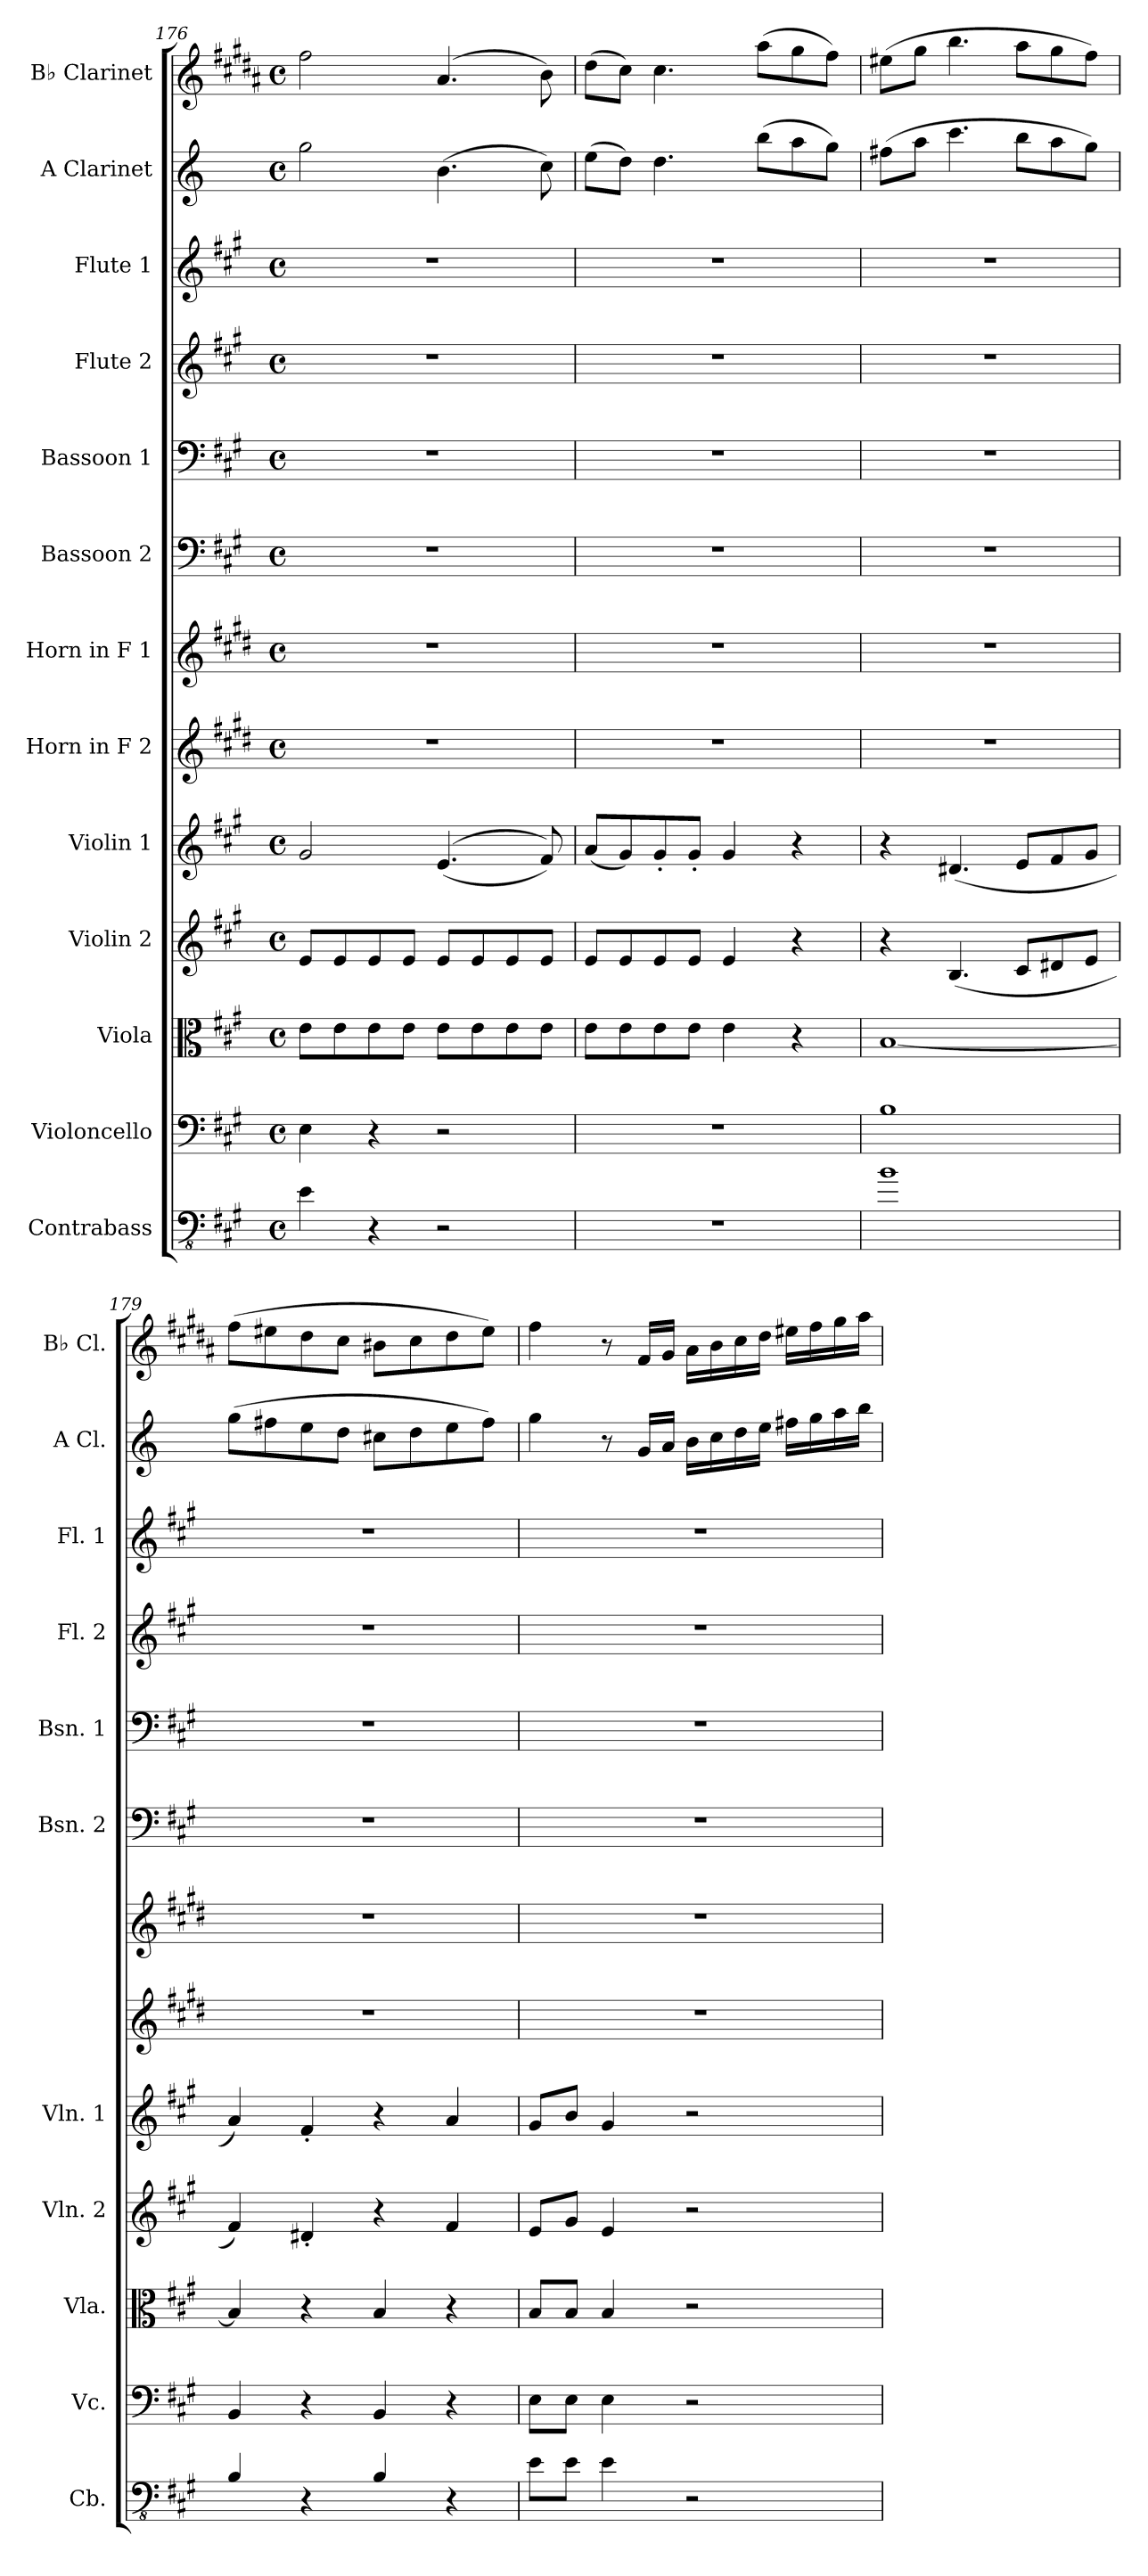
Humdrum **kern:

**kern	**kern	**kern	**kern	**kern	**kern	**kern	**kern	**kern	**kern	**kern	**kern	**kern
*part13	*part12	*part11	*part10	*part9	*part8	*part7	*part6	*part5	*part4	*part3	*part2	*part1
*staff13	*staff12	*staff11	*staff10	*staff9	*staff8	*staff7	*staff6	*staff5	*staff4	*staff3	*staff2	*staff1
*I"Contrabass	*I"Violoncello	*I"Viola	*I"Violin 2	*I"Violin 1	*I"Horn in F 2	*I"Horn in F 1	*I"Bassoon 2	*I"Bassoon 1	*I"Flute 2	*I"Flute 1	*I"A Clarinet	*I"B♭ Clarinet
*I'Cb.	*I'Vc.	*I'Vla.	*I'Vln. 2	*I'Vln. 1	*	*	*I'Bsn. 2	*I'Bsn. 1	*I'Fl. 2	*I'Fl. 1	*I'A Cl.	*I'B♭ Cl.
*clefFv4	*clefF4	*clefC3	*clefG2	*clefG2	*clefG2	*clefG2	*clefF4	*clefF4	*clefG2	*clefG2	*clefG2	*clefG2
*ITrd7c12	*	*	*	*	*ITrd4c7	*ITrd4c7	*	*	*	*	*ITrd2c3	*ITrd1c2
*k[f#c#g#]	*k[f#c#g#]	*k[f#c#g#]	*k[f#c#g#]	*k[f#c#g#]	*k[f#c#g#]	*k[f#c#g#]	*k[f#c#g#]	*k[f#c#g#]	*k[f#c#g#]	*k[f#c#g#]	*k[f#c#g#]	*k[f#c#g#]
*M4/4	*M4/4	*M4/4	*M4/4	*M4/4	*M4/4	*M4/4	*M4/4	*M4/4	*M4/4	*M4/4	*M4/4	*M4/4
*met(c)	*met(c)	*met(c)	*met(c)	*met(c)	*met(c)	*met(c)	*met(c)	*met(c)	*met(c)	*met(c)	*met(c)	*met(c)
=176	=176	=176	=176	=176	=176	=176	=176	=176	=176	=176	=176	=176
4EE\	4E\	8e\L	8e/L	2g#/	1r	1r	1r	1r	1r	1r	2ee\	2ee\
.	.	8e\	8e/	.	.	.	.	.	.	.	.	.
4r	4r	8e\	8e/	.	.	.	.	.	.	.	.	.
.	.	8e\J	8e/J	.	.	.	.	.	.	.	.	.
2r	2r	8e\L	8e/L	(<(<4.e/	.	.	.	.	.	.	(>4.g#\	(>4.g#/
.	.	8e\	8e/	.	.	.	.	.	.	.	.	.
.	.	8e\	8e/	.	.	.	.	.	.	.	.	.
.	.	8e\J	8e/J	8f#/))	.	.	.	.	.	.	8a\)	8a\)
=177	=177	=177	=177	=177	=177	=177	=177	=177	=177	=177	=177	=177
1r	1r	8e\L	8e/L	(<8a/L	1r	1r	1r	1r	1r	1r	(>8cc#\L	(>8cc#\L
.	.	8e\	8e/	8g#/)	.	.	.	.	.	.	8b\J)	8b\J)
.	.	8e\	8e/	8g#'/	.	.	.	.	.	.	4.b\	4.b\
.	.	8e\J	8e/J	8g#'/J	.	.	.	.	.	.	.	.
.	.	4e\	4e/	4g#/	.	.	.	.	.	.	.	.
.	.	.	.	.	.	.	.	.	.	.	(>8gg#\L	(>8gg#\L
.	.	4r	4r	4r	.	.	.	.	.	.	8ff#\	8ff#\
.	.	.	.	.	.	.	.	.	.	.	8ee\J)	8ee\J)
=178	=178	=178	=178	=178	=178	=178	=178	=178	=178	=178	=178	=178
1BB	1B	[1B	4r	4r	1r	1r	1r	1r	1r	1r	(>8dd#X\L	(>8dd#X\L
.	.	.	.	.	.	.	.	.	.	.	8ff#\J	8ff#\J
.	.	.	(<4.B/	(<4.d#X/	.	.	.	.	.	.	4.aa\	4.aa\
.	.	.	8c#/L	8e/L	.	.	.	.	.	.	8gg#\L	8gg#\L
.	.	.	8d#X/	8f#/	.	.	.	.	.	.	8ff#\	8ff#\
.	.	.	8e/J	8g#/J	.	.	.	.	.	.	8ee\J)	8ee\J)
!!LO:PB:g=z
=179	=179	=179	=179	=179	=179	=179	=179	=179	=179	=179	=179	=179
4BBB/	4BB/	4B/]	4f#/)	4a/)	1r	1r	1r	1r	1r	1r	(>8ee\L	(>8ee\L
.	.	.	.	.	.	.	.	.	.	.	8dd#X\	8dd#X\
4r	4r	4r	4d#X'/	4f#'/	.	.	.	.	.	.	8cc#\	8cc#\
.	.	.	.	.	.	.	.	.	.	.	8b\J	8b\J
4BBB/	4BB/	4B/	4r	4r	.	.	.	.	.	.	8a#X\L	8a#X\L
.	.	.	.	.	.	.	.	.	.	.	8b\	8b\
4r	4r	4r	4f#/	4a/	.	.	.	.	.	.	8cc#\	8cc#\
.	.	.	.	.	.	.	.	.	.	.	8dd#\J)	8dd#\J)
=180	=180	=180	=180	=180	=180	=180	=180	=180	=180	=180	=180	=180
8EE\L	8E\L	8B/L	8e/L	8g#/L	1r	1r	1r	1r	1r	1r	4ee\	4ee\
8EE\J	8E\J	8B/J	8g#/J	8b/J	.	.	.	.	.	.	.	.
4EE\	4E\	4B/	4e/	4g#/	.	.	.	.	.	.	8r	8r
.	.	.	.	.	.	.	.	.	.	.	16e/LL	16e/LL
.	.	.	.	.	.	.	.	.	.	.	16f#/JJ	16f#/JJ
2r	2r	2r	2r	2r	.	.	.	.	.	.	16g#\LL	16g#\LL
.	.	.	.	.	.	.	.	.	.	.	16a\	16a\
.	.	.	.	.	.	.	.	.	.	.	16b\	16b\
.	.	.	.	.	.	.	.	.	.	.	16cc#\JJ	16cc#\JJ
.	.	.	.	.	.	.	.	.	.	.	16dd#X\LL	16dd#X\LL
.	.	.	.	.	.	.	.	.	.	.	16ee\	16ee\
.	.	.	.	.	.	.	.	.	.	.	16ff#\	16ff#\
.	.	.	.	.	.	.	.	.	.	.	16gg#\JJ	16gg#\JJ
=	=	=	=	=	=	=	=	=	=	=	=	=
*-	*-	*-	*-	*-	*-	*-	*-	*-	*-	*-	*-	*-
